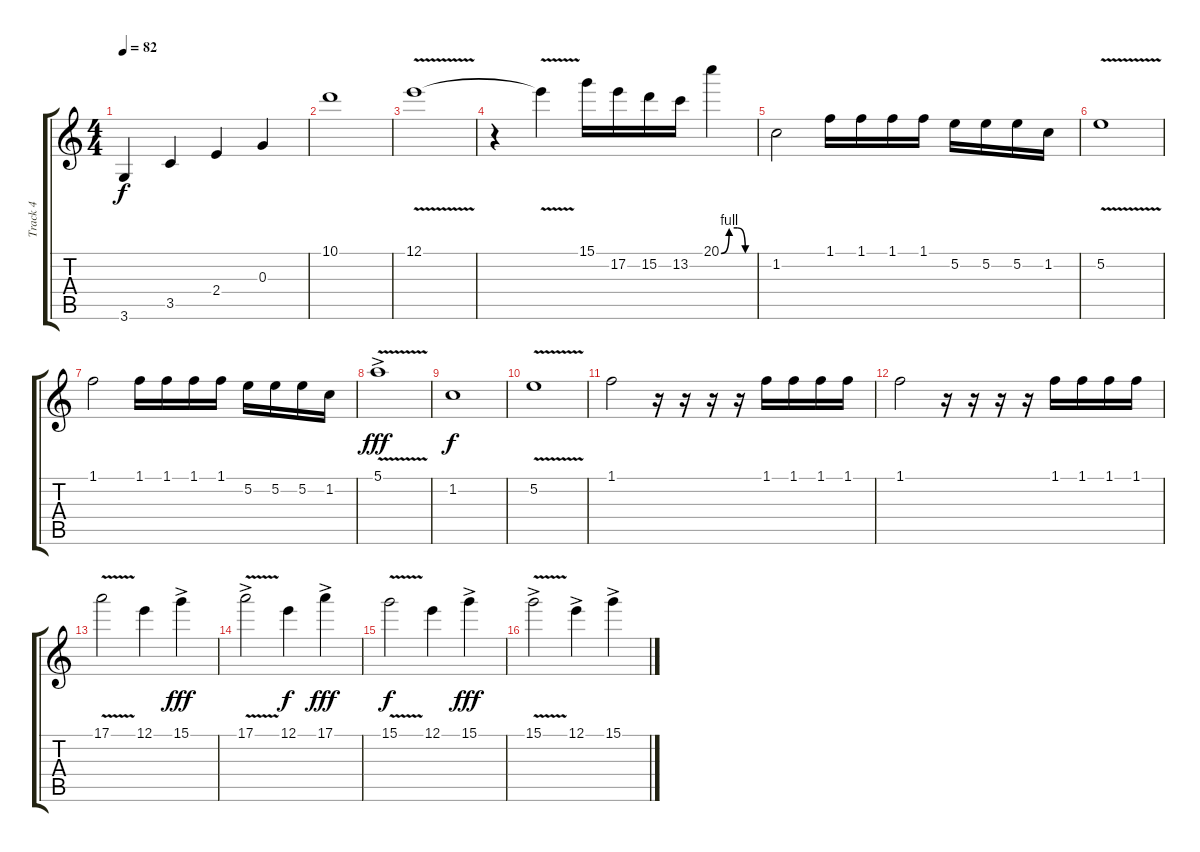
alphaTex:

\track ("Track 4" "Track 4") {instrument electricguitarclean}
\staff {score tabs}
\tuning (E4 B3 G3 D3 A2 E2) {hide}
\ts (4 4)
\tempo 82
\clef g2
\ks c
3.6.4{dy f} 3.5.4 2.4.4 0.3.4 |
10.1.1{volume 15} |
12.1{v}.1{volume 14} |
r.4 12.1{t}.4 15.1.16 17.2.16 15.2.16 13.2.16 20.1{be (custom 0 0 15 4 30 4 45 0 60 0)}.4 |
1.2.2 1.1.16 1.1.16 1.1.16 1.1.16 5.2.16 5.2.16 5.2.16 1.2.16 |
5.2{v}.1 |
1.1.2 1.1.16 1.1.16 1.1.16 1.1.16 5.2.16 5.2.16 5.2.16 1.2.16 |
5.1{v ac}.1{dy fff} |
1.2.1{dy f} |
5.2{v}.1 |
1.1.2 r.16 r.16 r.16 r.16 1.1.16 1.1.16 1.1.16 1.1.16 |
1.1.2 r.16 r.16 r.16 r.16 1.1.16 1.1.16 1.1.16 1.1.16 |
17.1{v}.2 12.1.4 15.1{ac}.4{dy fff} |
17.1{v ac}.2 12.1.4{dy f} 17.1{ac}.4{dy fff} |
15.1{v}.2{dy f} 12.1.4 15.1{ac}.4{dy fff} |
15.1{v ac}.2 12.1{ac}.4 15.1{ac}.4
